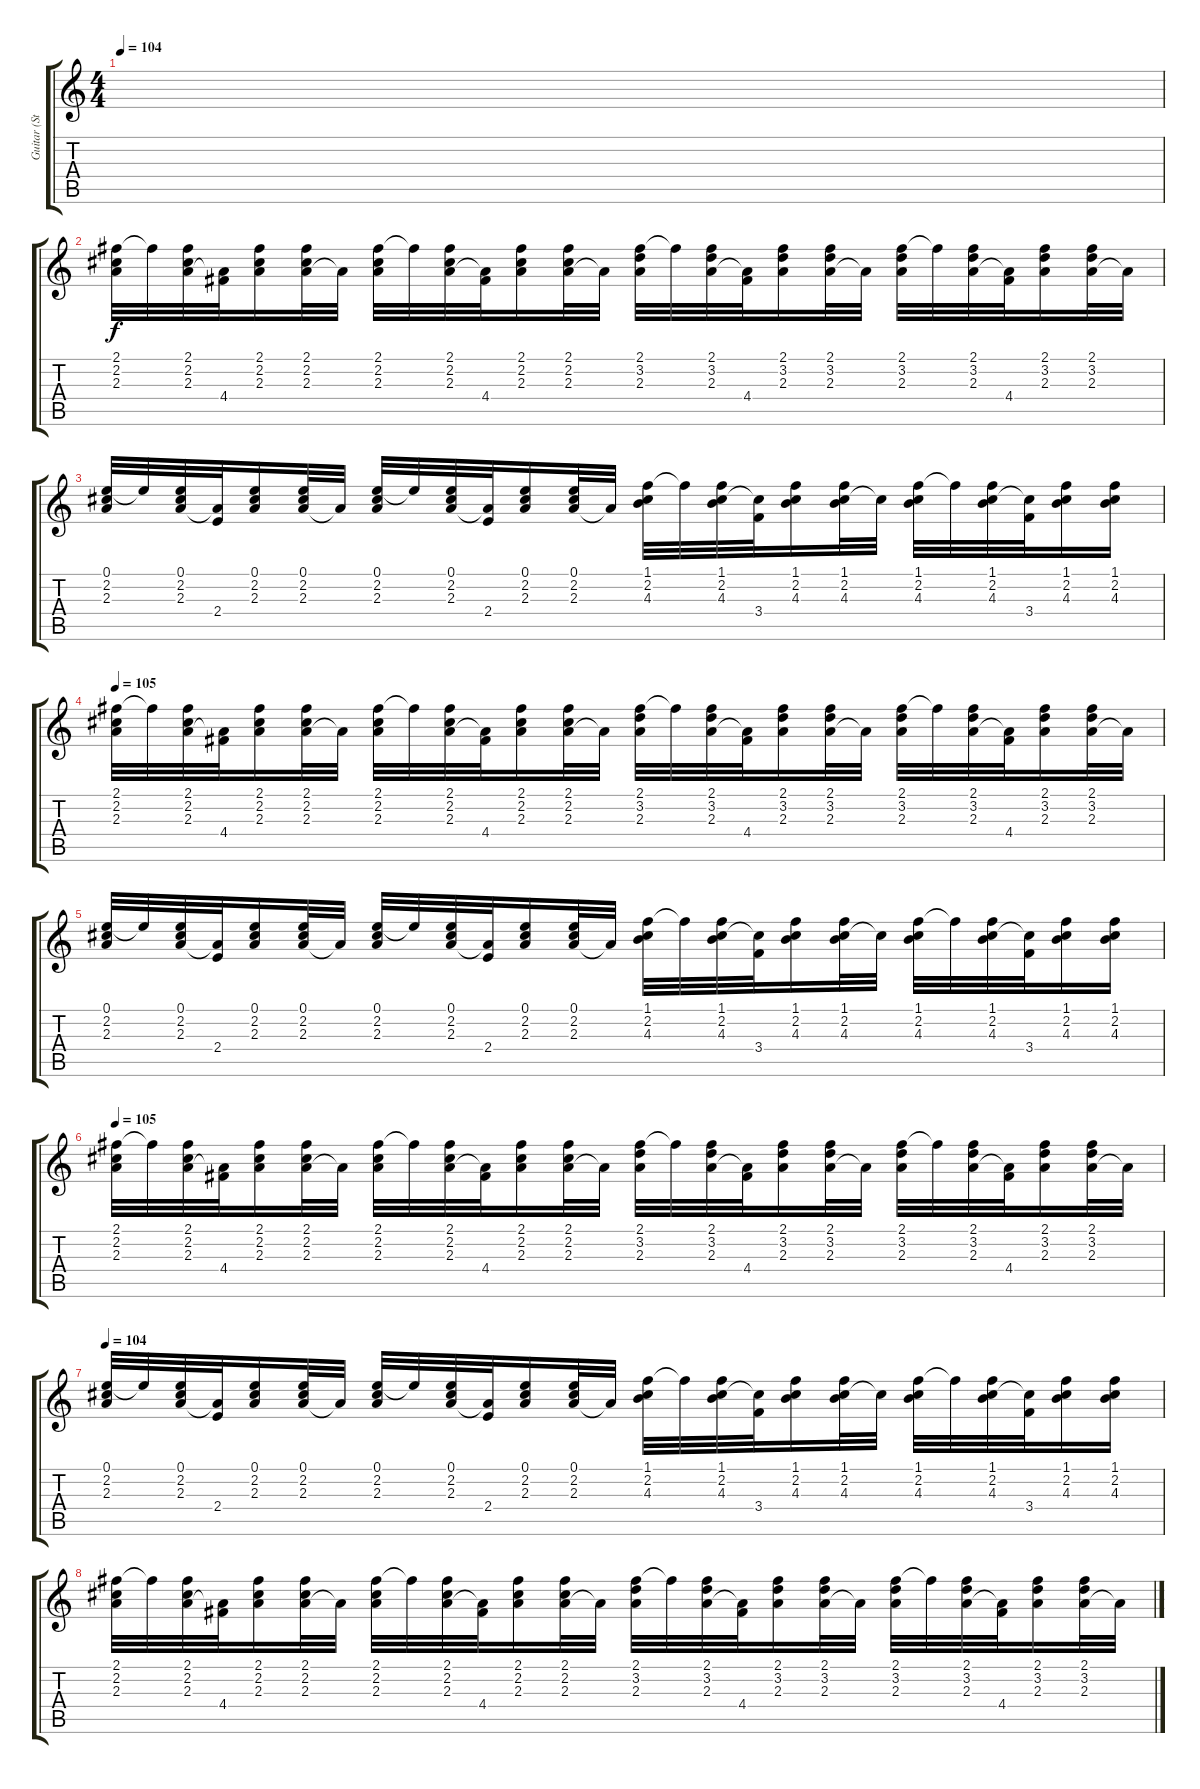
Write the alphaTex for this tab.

\track ("Guitar (Staff 1)" "Guitar (St") {instrument acousticguitarsteel}
\staff {score tabs}
\tuning (E4 B3 G3 D3 A2 E2) {hide}
\ts (4 4)
\tempo 104
\clef g2
\ks c
|
(2.1 2.2 2.3).32 2.1{t}.32 (2.1 2.2 2.3).32 (2.3{t} 4.4).32 (2.1 2.2 2.3).16 (2.1 2.2 2.3).32 2.3{t}.32 (2.1 2.2 2.3).32 2.1{t}.32 (2.1 2.2 2.3).32 (2.3{t} 4.4).32 (2.1 2.2 2.3).16 (2.1 2.2 2.3).32 2.3{t}.32 (2.1 3.2 2.3).32 2.1{t}.32 (2.1 3.2 2.3).32 (2.3{t} 4.4).32 (2.1 3.2 2.3).16 (2.1 3.2 2.3).32 2.3{t}.32 (2.1 3.2 2.3).32 2.1{t}.32 (2.1 3.2 2.3).32 (2.3{t} 4.4).32 (2.1 3.2 2.3).16 (2.1 3.2 2.3).32 2.3{t}.32 |
(0.1 2.2 2.3).32 0.1{t}.32 (0.1 2.2 2.3).32 (2.3{t} 2.4).32 (0.1 2.2 2.3).16 (0.1 2.2 2.3).32 2.3{t}.32 (0.1 2.2 2.3).32 0.1{t}.32 (0.1 2.2 2.3).32 (2.3{t} 2.4).32 (0.1 2.2 2.3).16 (0.1 2.2 2.3).32 2.3{t}.32 (1.1 2.2 4.3).32 1.1{t}.32 (1.1 2.2 4.3).32 (2.2{t} 3.4).32 (1.1 2.2 4.3).16 (1.1 2.2 4.3).32 2.2{t}.32 (1.1 2.2 4.3).32 1.1{t}.32 (1.1 2.2 4.3).32 (2.2{t} 3.4).32 (1.1 2.2 4.3).16 (1.1 2.2 4.3).16 |
\tempo 105
(2.1 2.2 2.3).32 2.1{t}.32 (2.1 2.2 2.3).32 (2.3{t} 4.4).32 (2.1 2.2 2.3).16 (2.1 2.2 2.3).32 2.3{t}.32 (2.1 2.2 2.3).32 2.1{t}.32 (2.1 2.2 2.3).32 (2.3{t} 4.4).32 (2.1 2.2 2.3).16 (2.1 2.2 2.3).32 2.3{t}.32 (2.1 3.2 2.3).32 2.1{t}.32 (2.1 3.2 2.3).32 (2.3{t} 4.4).32 (2.1 3.2 2.3).16 (2.1 3.2 2.3).32 2.3{t}.32 (2.1 3.2 2.3).32 2.1{t}.32 (2.1 3.2 2.3).32 (2.3{t} 4.4).32 (2.1 3.2 2.3).16 (2.1 3.2 2.3).32 2.3{t}.32 |
(0.1 2.2 2.3).32 0.1{t}.32 (0.1 2.2 2.3).32 (2.3{t} 2.4).32 (0.1 2.2 2.3).16 (0.1 2.2 2.3).32 2.3{t}.32 (0.1 2.2 2.3).32 0.1{t}.32 (0.1 2.2 2.3).32 (2.3{t} 2.4).32 (0.1 2.2 2.3).16 (0.1 2.2 2.3).32 2.3{t}.32 (1.1 2.2 4.3).32 1.1{t}.32 (1.1 2.2 4.3).32 (2.2{t} 3.4).32 (1.1 2.2 4.3).16 (1.1 2.2 4.3).32 2.2{t}.32 (1.1 2.2 4.3).32 1.1{t}.32 (1.1 2.2 4.3).32 (2.2{t} 3.4).32 (1.1 2.2 4.3).16 (1.1 2.2 4.3).16 |
\tempo 105
(2.1 2.2 2.3).32 2.1{t}.32 (2.1 2.2 2.3).32 (2.3{t} 4.4).32 (2.1 2.2 2.3).16 (2.1 2.2 2.3).32 2.3{t}.32 (2.1 2.2 2.3).32 2.1{t}.32 (2.1 2.2 2.3).32 (2.3{t} 4.4).32 (2.1 2.2 2.3).16 (2.1 2.2 2.3).32 2.3{t}.32 (2.1 3.2 2.3).32 2.1{t}.32 (2.1 3.2 2.3).32 (2.3{t} 4.4).32 (2.1 3.2 2.3).16 (2.1 3.2 2.3).32 2.3{t}.32 (2.1 3.2 2.3).32 2.1{t}.32 (2.1 3.2 2.3).32 (2.3{t} 4.4).32 (2.1 3.2 2.3).16 (2.1 3.2 2.3).32 2.3{t}.32 |
\tempo 104
(0.1 2.2 2.3).32 0.1{t}.32 (0.1 2.2 2.3).32 (2.3{t} 2.4).32 (0.1 2.2 2.3).16 (0.1 2.2 2.3).32 2.3{t}.32 (0.1 2.2 2.3).32 0.1{t}.32 (0.1 2.2 2.3).32 (2.3{t} 2.4).32 (0.1 2.2 2.3).16 (0.1 2.2 2.3).32 2.3{t}.32 (1.1 2.2 4.3).32 1.1{t}.32 (1.1 2.2 4.3).32 (2.2{t} 3.4).32 (1.1 2.2 4.3).16 (1.1 2.2 4.3).32 2.2{t}.32 (1.1 2.2 4.3).32 1.1{t}.32 (1.1 2.2 4.3).32 (2.2{t} 3.4).32 (1.1 2.2 4.3).16 (1.1 2.2 4.3).16 |
(2.1 2.2 2.3).32 2.1{t}.32 (2.1 2.2 2.3).32 (2.3{t} 4.4).32 (2.1 2.2 2.3).16 (2.1 2.2 2.3).32 2.3{t}.32 (2.1 2.2 2.3).32 2.1{t}.32 (2.1 2.2 2.3).32 (2.3{t} 4.4).32 (2.1 2.2 2.3).16 (2.1 2.2 2.3).32 2.3{t}.32 (2.1 3.2 2.3).32 2.1{t}.32 (2.1 3.2 2.3).32 (2.3{t} 4.4).32 (2.1 3.2 2.3).16 (2.1 3.2 2.3).32 2.3{t}.32 (2.1 3.2 2.3).32 2.1{t}.32 (2.1 3.2 2.3).32 (2.3{t} 4.4).32 (2.1 3.2 2.3).16 (2.1 3.2 2.3).32 2.3{t}.32
